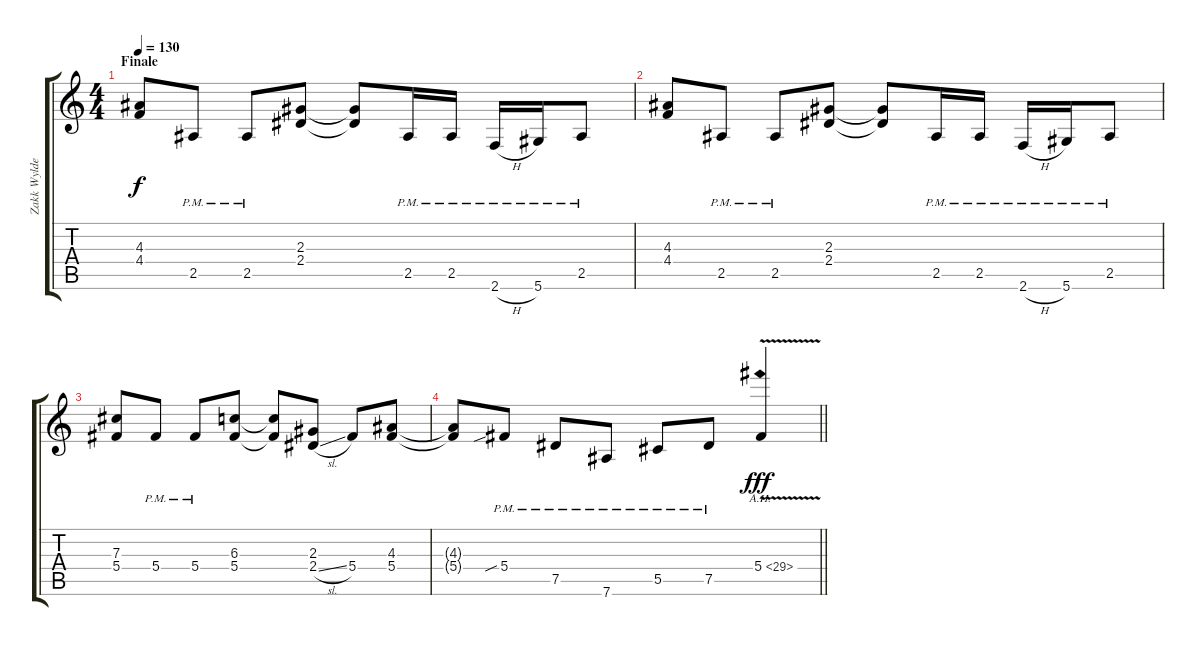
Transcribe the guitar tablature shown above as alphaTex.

\track ("Zakk Wylde" "Zakk Wylde") {instrument overdrivenguitar}
\staff {score tabs}
\tuning (Eb4 Bb3 Gb3 Db3 Ab2 Eb2) {hide}
\ts (4 4)
\section ("" "Finale")
\tempo 130
\clef g2
\ks c
(4.3 4.4).8{dy f} 2.5{pm}.8 2.5{pm}.8 (2.3 2.4).8 (2.3{t} 2.4{t}).8 2.5{pm}.16 2.5{pm}.16 2.6{h pm}.16 5.6{pm}.16 2.5{pm}.8 |
(4.3 4.4).8 2.5{pm}.8 2.5{pm}.8 (2.3 2.4).8 (2.3{t} 2.4{t}).8 2.5{pm}.16 2.5{pm}.16 2.6{h pm}.16 5.6{pm}.16 2.5{pm}.8 |
(7.3 5.4).8 5.4{pm}.8 5.4{pm}.8 (6.3 5.4).8 (6.3{t} 5.4{t}).8 (2.3 2.4{sl}).8 5.4.8 (4.3 5.4).8 |
\barLineRight lightlight
(4.3{t} 5.4{t}).8 5.4{sib pm}.8 7.5{pm}.8 7.6{pm}.8 5.5{pm}.8 7.5{pm}.8 5.4{ah 24 v}.4{dy fff}
